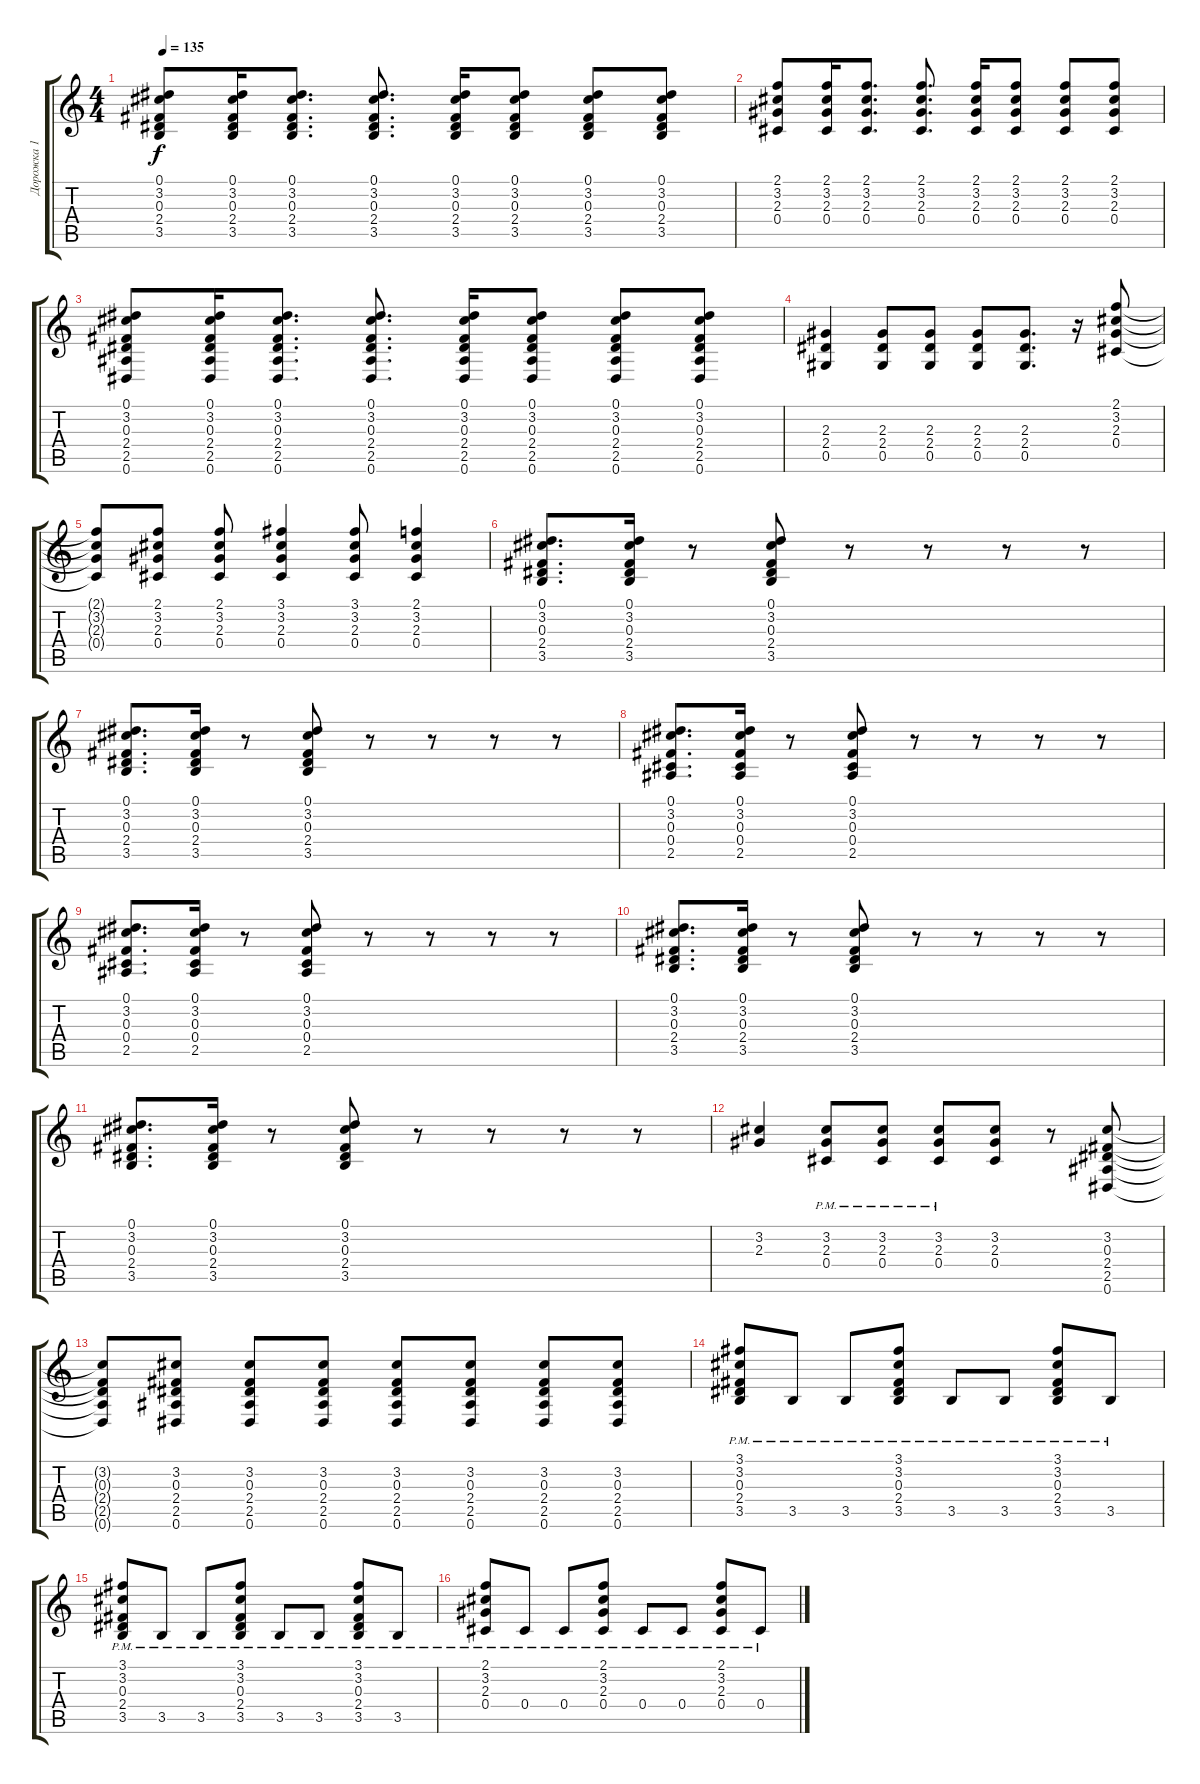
\track ("Дорожка 1" "Дорожка 1") {instrument distortionguitar}
\staff {score tabs}
\tuning (Eb4 Bb3 Gb3 Db3 Ab2 Eb2) {hide}
\ts (4 4)
\tempo 135
\clef g2
\ks c
(0.1 3.2 0.3 2.4 3.5).8{dy f} (0.1 3.2 0.3 2.4 3.5).16 (0.1 3.2 0.3 2.4 3.5).8{d} (0.1 3.2 0.3 2.4 3.5).8{d} (0.1 3.2 0.3 2.4 3.5).16 (0.1 3.2 0.3 2.4 3.5).8 (0.1 3.2 0.3 2.4 3.5).8 (0.1 3.2 0.3 2.4 3.5).8 |
(2.1 3.2 2.3 0.4).8 (2.1 3.2 2.3 0.4).16 (2.1 3.2 2.3 0.4).8{d} (2.1 3.2 2.3 0.4).8{d} (2.1 3.2 2.3 0.4).16 (2.1 3.2 2.3 0.4).8 (2.1 3.2 2.3 0.4).8 (2.1 3.2 2.3 0.4).8 |
(0.1 3.2 0.3 2.4 2.5 0.6).8 (0.1 3.2 0.3 2.4 2.5 0.6).16 (0.1 3.2 0.3 2.4 2.5 0.6).8{d} (0.1 3.2 0.3 2.4 2.5 0.6).8{d} (0.1 3.2 0.3 2.4 2.5 0.6).16 (0.1 3.2 0.3 2.4 2.5 0.6).8 (0.1 3.2 0.3 2.4 2.5 0.6).8 (0.1 3.2 0.3 2.4 2.5 0.6).8 |
(2.3 2.4 0.5).4 (2.3 2.4 0.5).8 (2.3 2.4 0.5).8 (2.3 2.4 0.5).8 (2.3 2.4 0.5).8{d} r.16 (2.1 3.2 2.3 0.4).8 |
(2.1{t} 3.2{t} 2.3{t} 0.4{t}).8 (2.1 3.2 2.3 0.4).8 (2.1 3.2 2.3 0.4).8 (3.1 3.2 2.3 0.4).4 (3.1 3.2 2.3 0.4).8 (2.1 3.2 2.3 0.4).4 |
(0.1 3.2 0.3 2.4 3.5).8{d} (0.1 3.2 0.3 2.4 3.5).16 r.8 (0.1 3.2 0.3 2.4 3.5).8 r.8 r.8 r.8 r.8 |
(0.1 3.2 0.3 2.4 3.5).8{d} (0.1 3.2 0.3 2.4 3.5).16 r.8 (0.1 3.2 0.3 2.4 3.5).8 r.8 r.8 r.8 r.8 |
(0.1 3.2 0.3 0.4 2.5).8{d} (0.1 3.2 0.3 0.4 2.5).16 r.8 (0.1 3.2 0.3 0.4 2.5).8 r.8 r.8 r.8 r.8 |
(0.1 3.2 0.3 0.4 2.5).8{d} (0.1 3.2 0.3 0.4 2.5).16 r.8 (0.1 3.2 0.3 0.4 2.5).8 r.8 r.8 r.8 r.8 |
(0.1 3.2 0.3 2.4 3.5).8{d} (0.1 3.2 0.3 2.4 3.5).16 r.8 (0.1 3.2 0.3 2.4 3.5).8 r.8 r.8 r.8 r.8 |
(0.1 3.2 0.3 2.4 3.5).8{d} (0.1 3.2 0.3 2.4 3.5).16 r.8 (0.1 3.2 0.3 2.4 3.5).8 r.8 r.8 r.8 r.8 |
(3.2 2.3).4 (3.2{pm} 2.3{pm} 0.4{pm}).8 (3.2{pm} 2.3{pm} 0.4{pm}).8 (3.2{pm} 2.3{pm} 0.4{pm}).8 (3.2 2.3 0.4).8 r.8 (3.2 0.3 2.4 2.5 0.6).8 |
(3.2{t} 0.3{t} 2.4{t} 2.5{t} 0.6{t}).8 (3.2 0.3 2.4 2.5 0.6).8 (3.2 0.3 2.4 2.5 0.6).8 (3.2 0.3 2.4 2.5 0.6).8 (3.2 0.3 2.4 2.5 0.6).8 (3.2 0.3 2.4 2.5 0.6).8 (3.2 0.3 2.4 2.5 0.6).8 (3.2 0.3 2.4 2.5 0.6).8 |
(3.1{pm} 3.2{pm} 0.3{pm} 2.4{pm} 3.5{pm}).8 3.5{pm}.8 3.5{pm}.8 (3.1{pm} 3.2{pm} 0.3{pm} 2.4{pm} 3.5{pm}).8 3.5{pm}.8 3.5{pm}.8 (3.1{pm} 3.2{pm} 0.3{pm} 2.4{pm} 3.5{pm}).8 3.5{pm}.8 |
(3.1{pm} 3.2{pm} 0.3{pm} 2.4{pm} 3.5{pm}).8 3.5{pm}.8 3.5{pm}.8 (3.1{pm} 3.2{pm} 0.3{pm} 2.4{pm} 3.5{pm}).8 3.5{pm}.8 3.5{pm}.8 (3.1{pm} 3.2{pm} 0.3{pm} 2.4{pm} 3.5{pm}).8 3.5{pm}.8 |
(2.1{pm} 3.2{pm} 2.3{pm} 0.4{pm}).8 0.4{pm}.8 0.4{pm}.8 (2.1{pm} 3.2{pm} 2.3{pm} 0.4{pm}).8 0.4{pm}.8 0.4{pm}.8 (2.1{pm} 3.2{pm} 2.3{pm} 0.4{pm}).8 0.4{pm}.8
